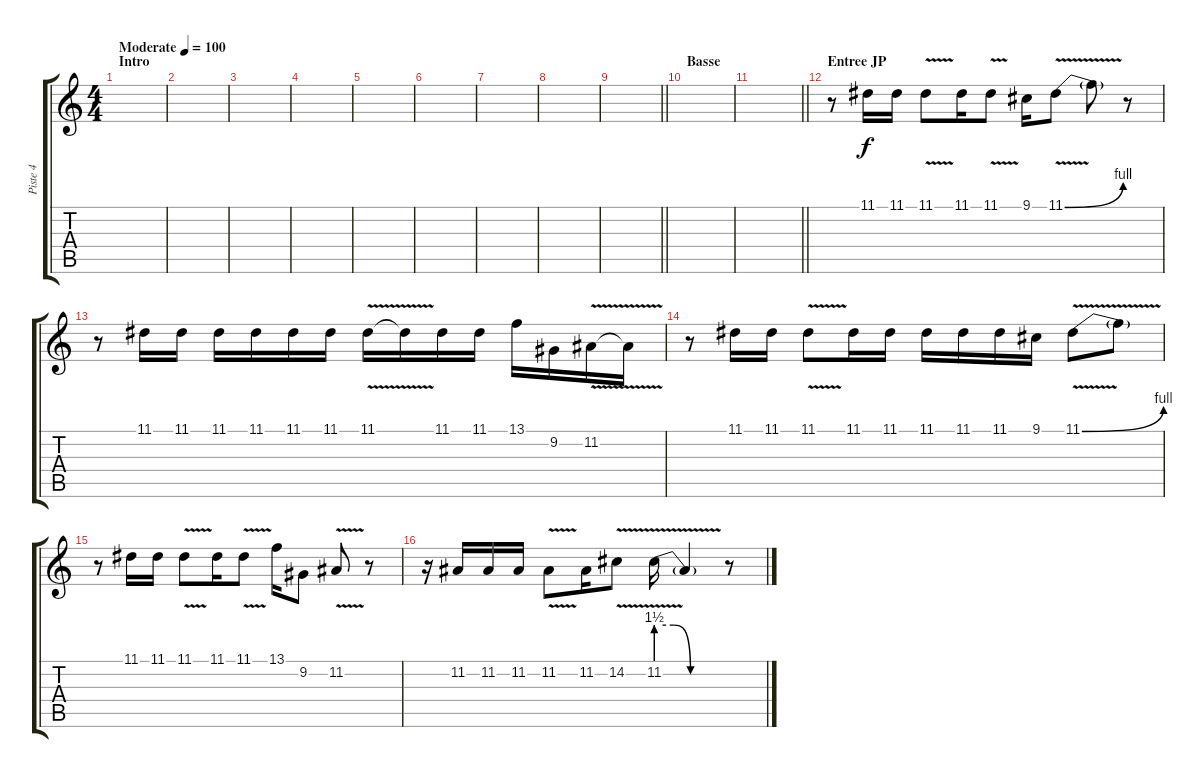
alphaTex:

\track ("Piste 4" "Piste 4") {instrument lead1square}
\staff {score tabs}
\tuning (E4 B3 G3 D3 A2 E2) {hide}
\ts (4 4)
\section ("" "Intro")
\tempo (100 "Moderate")
\clef g2
\ks c
|
|
|
|
|
|
|
|
\barLineRight lightlight
|
\section ("" "Basse")
|
\barLineRight lightlight
|
\section ("" "Entree JP")
r.8 11.1.16 11.1.16 11.1{v}.8 11.1.16 11.1{v}.8 9.1.16 11.1{be (bend 0 0 60 4) v}.8 11.1{t}.8 r.8 |
r.8 11.1.16 11.1.16 11.1.16 11.1.16 11.1.16 11.1.16 11.1{v}.16 11.1{t}.16 11.1.16 11.1.16 13.1.16 9.2.16 11.2{v}.16 11.2{t}.16 |
r.8 11.1.16 11.1.16 11.1{v}.8 11.1.16 11.1.16 11.1.16 11.1.16 11.1.16 9.1.16 11.1{be (bend 0 0 60 4) v}.8 11.1{t}.8 |
r.8 11.1.16 11.1.16 11.1{v}.8 11.1.16 11.1{v}.8 13.1.16 9.2.8 11.2{v}.8 r.8 |
r.16 11.2.16 11.2.16 11.2.16 11.2{v}.8 11.2.16 14.2{v}.8 11.2{be (custom 0 6 15 6 30 0 60 0) v}.16 11.2{t}.4 r.8
